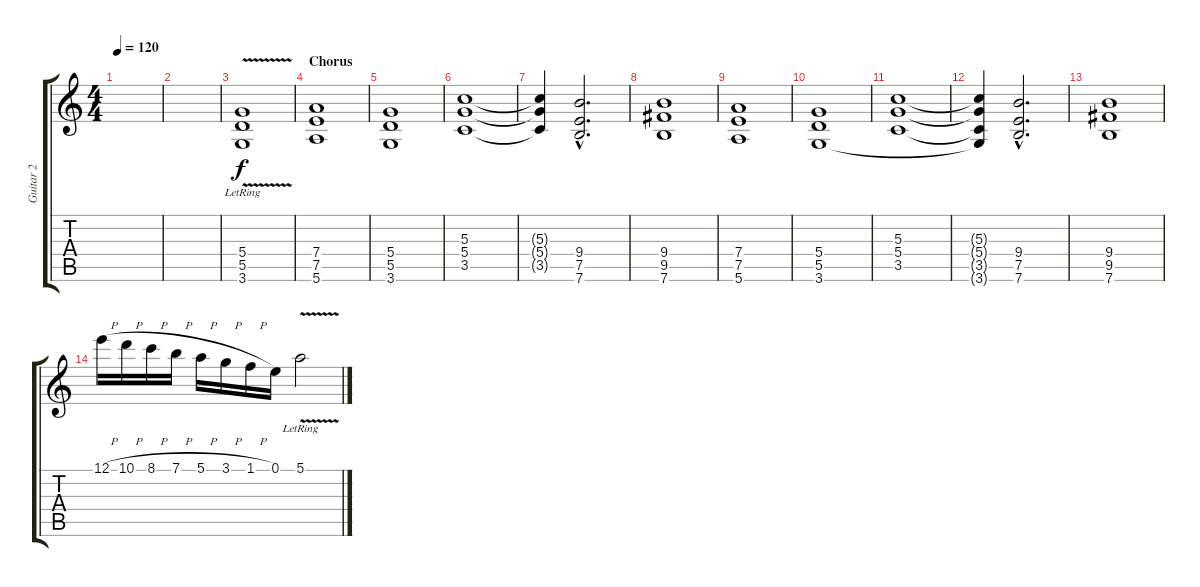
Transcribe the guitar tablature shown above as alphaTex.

\track ("Guitar 2" "Guitar 2") {instrument overdrivenguitar}
\staff {score tabs}
\tuning (E4 B3 G3 D3 A2 E2) {hide}
\ts (4 4)
\tempo 120
\clef g2
\ks c
|
|
(5.4{lr} 5.5{lr} 3.6{v lr}).1 |
\section ("" "Chorus")
(7.4 7.5 5.6).1 |
(5.4 5.5 3.6).1 |
(5.3 5.4 3.5).1 |
(5.3{t} 5.4{t} 3.5{t}).4 (9.4{hac} 7.5{hac} 7.6{hac}).2{d} |
(9.4 9.5 7.6).1 |
(7.4 7.5 5.6).1 |
(5.4 5.5 3.6).1 |
(5.3 5.4 3.5).1 |
(5.3{t} 5.4{t} 3.5{t} 3.6{t}).4 (9.4{hac} 7.5{hac} 7.6{hac}).2{d} |
(9.4 9.5 7.6).1 |
12.1{h}.16 10.1{h}.16 8.1{h}.16 7.1{h}.16 5.1{h}.16 3.1{h}.16 1.1{h}.16 0.1.16 5.1{v lr}.2
